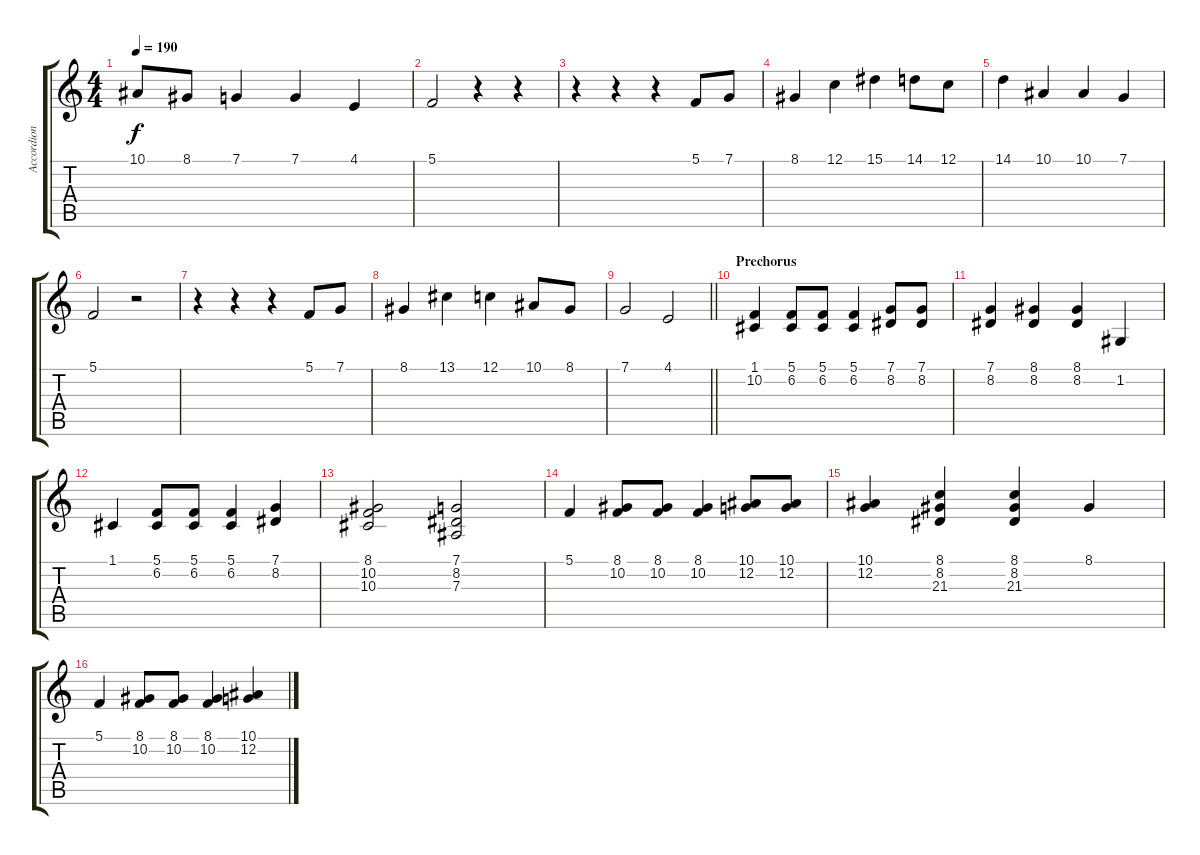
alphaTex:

\track ("Accordion" "Accordion") {instrument accordion}
\staff {score tabs}
\tuning (C4 G3 Eb3 Bb2 F2 C2) {hide}
\ts (4 4)
\tempo 190
\clef g2
\ks c
10.1.8{dy f} 8.1.8 7.1.4 7.1.4 4.1.4 |
5.1.2 r.4 r.4 |
r.4 r.4 r.4 5.1.8 7.1.8 |
8.1.4 12.1.4 15.1.4 14.1.8 12.1.8 |
14.1.4 10.1.4 10.1.4 7.1.4 |
5.1.2 r.2 |
r.4 r.4 r.4 5.1.8 7.1.8 |
8.1.4 13.1.4 12.1.4 10.1.8 8.1.8 |
\barLineRight lightlight
7.1.2 4.1.2 |
\section ("" "Prechorus")
(1.1 10.2).4 (5.1 6.2).8 (5.1 6.2).8 (5.1 6.2).4 (7.1 8.2).8 (7.1 8.2).8 |
(7.1 8.2).4 (8.1 8.2).4 (8.1 8.2).4 1.2.4 |
1.1.4 (5.1 6.2).8 (5.1 6.2).8 (5.1 6.2).4 (7.1 8.2).4 |
(8.1 10.2 10.3).2 (7.1 8.2 7.3).2 |
5.1.4 (8.1 10.2).8 (8.1 10.2).8 (8.1 10.2).4 (10.1 12.2).8 (10.1 12.2).8 |
(10.1 12.2).4 (8.1 8.2 21.3).4 (8.1 8.2 21.3).4 8.1.4 |
5.1.4 (8.1 10.2).8 (8.1 10.2).8 (8.1 10.2).4 (10.1 12.2).4
